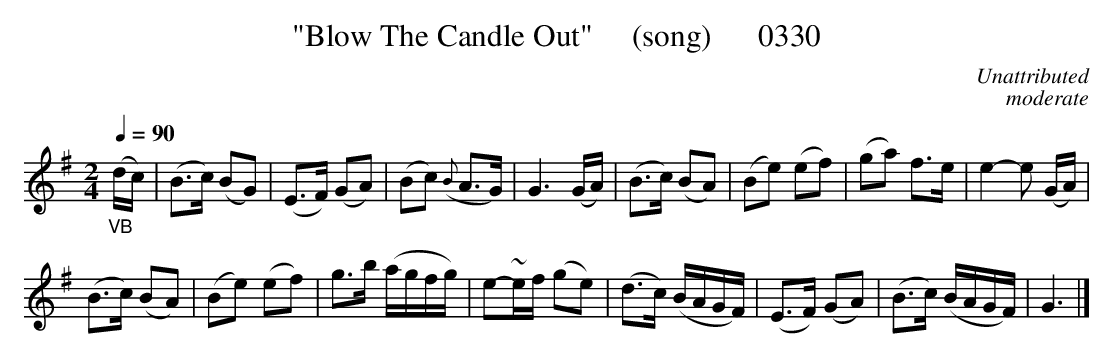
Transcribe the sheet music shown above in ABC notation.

X:1
T:"Blow The Candle Out"     (song)      0330
C:Unattributed
C:moderate
Q:1/4=90
M:2/4
L:1/16
K:G
"_VB"(dc)|(B3c) (B2G2)|(E3F) (G2A2)|(B2c2) ({B}A3G)|G6(GA)|(B3c) (B2A2)|(B2e2) (e2f2)|(g2a2) f3e|e4-e2 (GA)|
(B3c) (B2A2)|(B2e2) (e2f2)|g3b (agfg)|e2-~ef (g2e2)|(d3c) (BAGF)|(E3F) (G2A2)|(B3c) (BAGF)|G6|]
